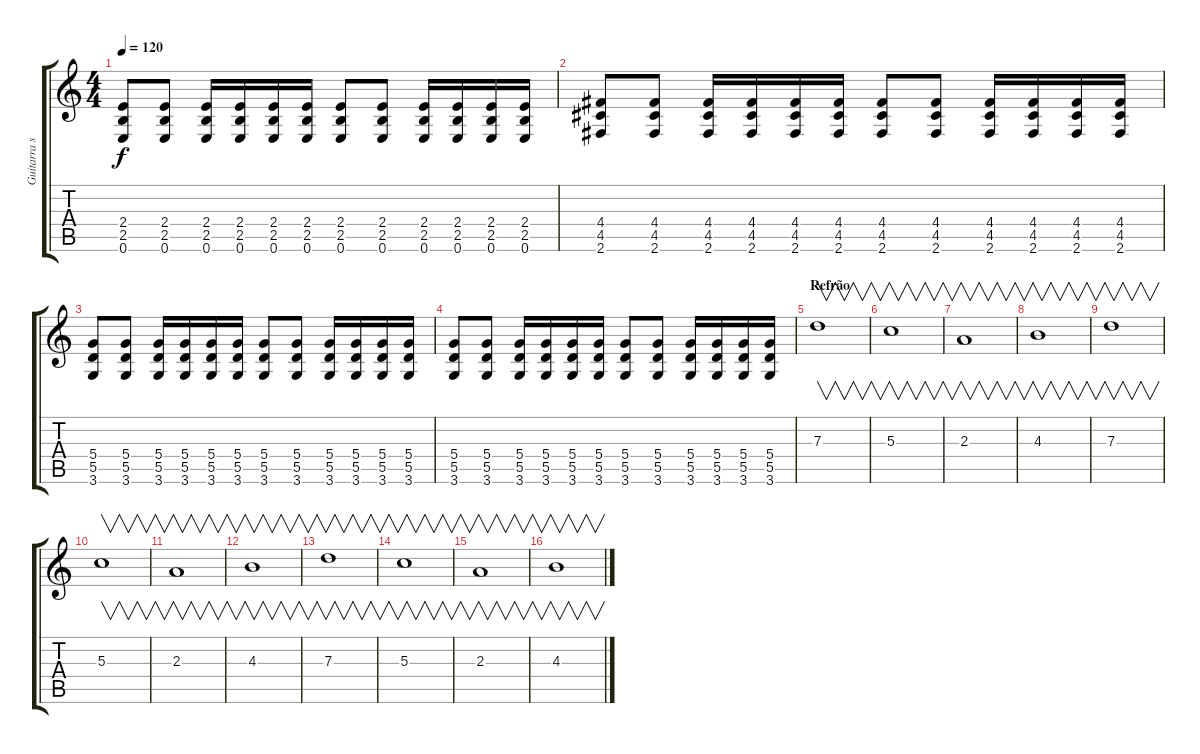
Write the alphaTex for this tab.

\track ("Guitarra solo" "Guitarra s") {instrument distortionguitar}
\staff {score tabs}
\tuning (E4 B3 G3 D3 A2 E2) {hide}
\ts (4 4)
\tempo 120
\clef g2
\ks c
(2.4 2.5 0.6).8{dy f} (2.4 2.5 0.6).8 (2.4 2.5 0.6).16 (2.4 2.5 0.6).16 (2.4 2.5 0.6).16 (2.4 2.5 0.6).16 (2.4 2.5 0.6).8 (2.4 2.5 0.6).8 (2.4 2.5 0.6).16 (2.4 2.5 0.6).16 (2.4 2.5 0.6).16 (2.4 2.5 0.6).16 |
(4.4 4.5 2.6).8 (4.4 4.5 2.6).8 (4.4 4.5 2.6).16 (4.4 4.5 2.6).16 (4.4 4.5 2.6).16 (4.4 4.5 2.6).16 (4.4 4.5 2.6).8 (4.4 4.5 2.6).8 (4.4 4.5 2.6).16 (4.4 4.5 2.6).16 (4.4 4.5 2.6).16 (4.4 4.5 2.6).16 |
(5.4 5.5 3.6).8 (5.4 5.5 3.6).8 (5.4 5.5 3.6).16 (5.4 5.5 3.6).16 (5.4 5.5 3.6).16 (5.4 5.5 3.6).16 (5.4 5.5 3.6).8 (5.4 5.5 3.6).8 (5.4 5.5 3.6).16 (5.4 5.5 3.6).16 (5.4 5.5 3.6).16 (5.4 5.5 3.6).16 |
(5.4 5.5 3.6).8 (5.4 5.5 3.6).8 (5.4 5.5 3.6).16 (5.4 5.5 3.6).16 (5.4 5.5 3.6).16 (5.4 5.5 3.6).16 (5.4 5.5 3.6).8 (5.4 5.5 3.6).8 (5.4 5.5 3.6).16 (5.4 5.5 3.6).16 (5.4 5.5 3.6).16 (5.4 5.5 3.6).16 |
\section ("" "Refrão")
7.3.1{v} |
5.3.1{v} |
2.3.1{v} |
4.3.1{v} |
7.3.1{v} |
5.3.1{v} |
2.3.1{v} |
4.3.1{v} |
7.3.1{v} |
5.3.1{v} |
2.3.1{v} |
4.3.1{v}
